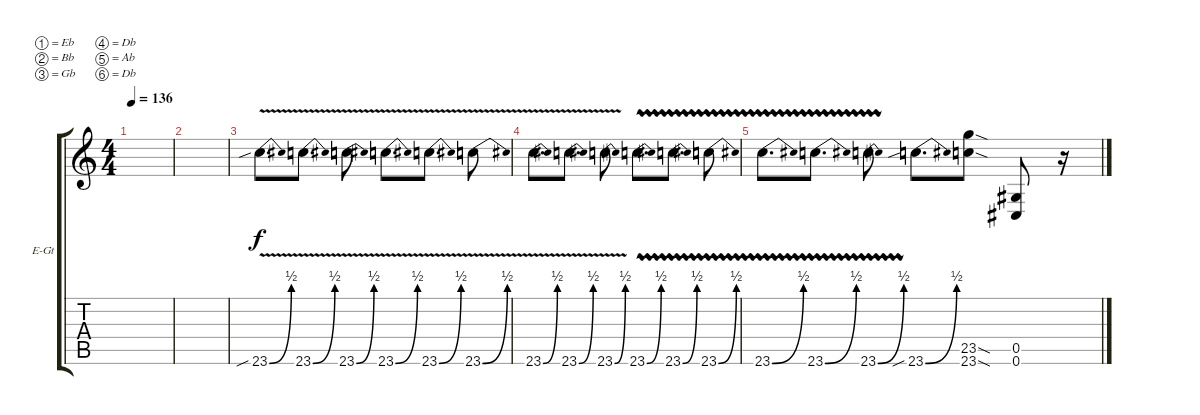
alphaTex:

\defaultSystemsLayout 4
\bracketExtendMode groupsimilarinstruments
\firstSystemTrackNameOrientation horizontal
\otherSystemsTrackNameOrientation horizontal
\track ("Additional Guitar" "E-Gt") {instrument distortionguitar}
\staff {score tabs}
\tuning (Eb4 Bb3 Gb3 Db3 Ab2 Db2)
\ts (4 4)
\tempo 136
\clef g2
\ks c
|
|
23.6{be (bend 0 0 26.4 2) v sib}.8{d} 23.6{be (bend 0 0 15 2) v}.8{d} 23.6{be (bend 0 0 15 2) v}.8 23.6{be (bend 0 0 26.4 2) v}.8{d} 23.6{be (bend 0 0 15 2) v}.8{d} 23.6{be (bend 0 0 15 2) v}.8 |
23.6{be (bend 0 0 26.4 2) v}.8{d} 23.6{be (bend 0 0 15 2) v}.8{d} 23.6{be (bend 0 0 15 2) v}.8 23.6{be (bend 0 0 26.4 2) vw}.8{d} 23.6{be (bend 0 0 15 2) vw}.8{d} 23.6{be (bend 0 0 15 2) vw}.8 |
23.6{be (bend 0 0 26.4 2) vw}.8{d} 23.6{be (bend 0 0 15 2) vw}.8{d} 23.6{be (bend 0 0 15.6 2) vw}.8 23.6{be (bend 0 0 16.2 2) sib}.8{d} (23.6{sod} 23.5{sod}).8 (0.6 0.5).8 r.16
